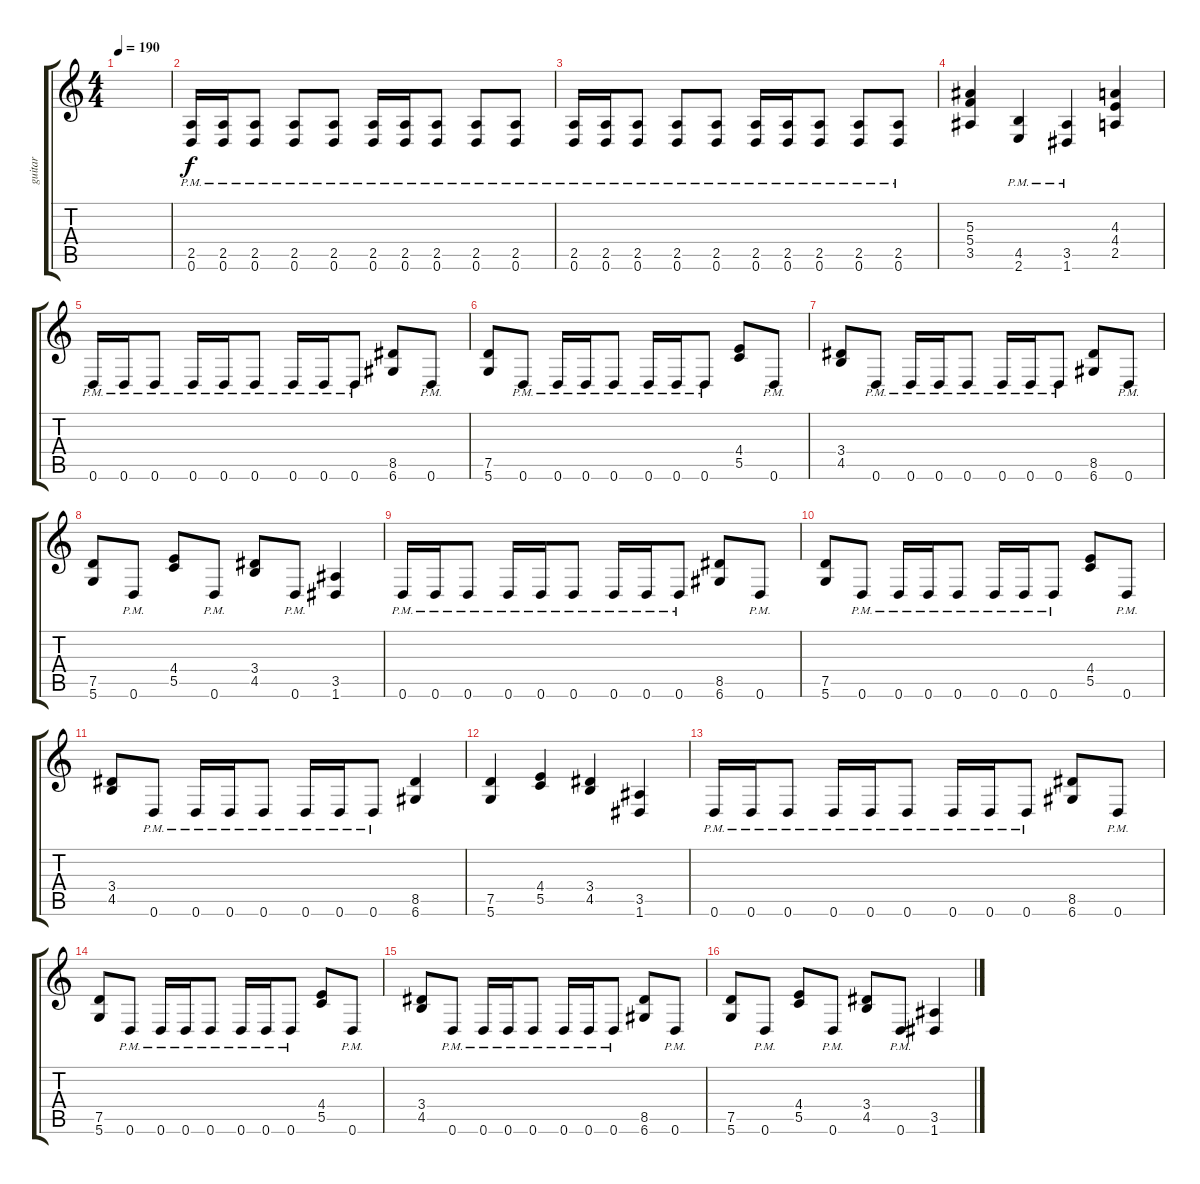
\track ("guitar" "guitar") {instrument distortionguitar}
\staff {score tabs}
\tuning (D4 A3 F3 C3 G2 D2) {hide}
\ts (4 4)
\tempo 190
\clef g2
\ks c
|
(2.5{pm} 0.6{pm}).16 (2.5{pm} 0.6{pm}).16 (2.5{pm} 0.6{pm}).8 (2.5{pm} 0.6{pm}).8 (2.5{pm} 0.6{pm}).8 (2.5{pm} 0.6{pm}).16 (2.5{pm} 0.6{pm}).16 (2.5{pm} 0.6{pm}).8 (2.5{pm} 0.6{pm}).8 (2.5{pm} 0.6{pm}).8 |
(2.5{pm} 0.6{pm}).16 (2.5{pm} 0.6{pm}).16 (2.5{pm} 0.6{pm}).8 (2.5{pm} 0.6{pm}).8 (2.5{pm} 0.6{pm}).8 (2.5{pm} 0.6{pm}).16 (2.5{pm} 0.6{pm}).16 (2.5{pm} 0.6{pm}).8 (2.5{pm} 0.6{pm}).8 (2.5{pm} 0.6{pm}).8 |
(5.3 5.4 3.5).4 (4.5{pm} 2.6{pm}).4 (3.5{pm} 1.6{pm}).4 (4.3 4.4 2.5).4 |
0.6{pm}.16 0.6{pm}.16 0.6{pm}.8 0.6{pm}.16 0.6{pm}.16 0.6{pm}.8 0.6{pm}.16 0.6{pm}.16 0.6{pm}.8 (8.5 6.6).8 0.6{pm}.8 |
(7.5 5.6).8 0.6{pm}.8 0.6{pm}.16 0.6{pm}.16 0.6{pm}.8 0.6{pm}.16 0.6{pm}.16 0.6{pm}.8 (4.4 5.5).8 0.6{pm}.8 |
(3.4 4.5).8 0.6{pm}.8 0.6{pm}.16 0.6{pm}.16 0.6{pm}.8 0.6{pm}.16 0.6{pm}.16 0.6{pm}.8 (8.5 6.6).8 0.6{pm}.8 |
(7.5 5.6).8 0.6{pm}.8 (4.4 5.5).8 0.6{pm}.8 (3.4 4.5).8 0.6{pm}.8 (3.5 1.6).4 |
0.6{pm}.16 0.6{pm}.16 0.6{pm}.8 0.6{pm}.16 0.6{pm}.16 0.6{pm}.8 0.6{pm}.16 0.6{pm}.16 0.6{pm}.8 (8.5 6.6).8 0.6{pm}.8 |
(7.5 5.6).8 0.6{pm}.8 0.6{pm}.16 0.6{pm}.16 0.6{pm}.8 0.6{pm}.16 0.6{pm}.16 0.6{pm}.8 (4.4 5.5).8 0.6{pm}.8 |
(3.4 4.5).8 0.6{pm}.8 0.6{pm}.16 0.6{pm}.16 0.6{pm}.8 0.6{pm}.16 0.6{pm}.16 0.6{pm}.8 (8.5 6.6).4 |
(7.5 5.6).4 (4.4 5.5).4 (3.4 4.5).4 (3.5 1.6).4 |
0.6{pm}.16 0.6{pm}.16 0.6{pm}.8 0.6{pm}.16 0.6{pm}.16 0.6{pm}.8 0.6{pm}.16 0.6{pm}.16 0.6{pm}.8 (8.5 6.6).8 0.6{pm}.8 |
(7.5 5.6).8 0.6{pm}.8 0.6{pm}.16 0.6{pm}.16 0.6{pm}.8 0.6{pm}.16 0.6{pm}.16 0.6{pm}.8 (4.4 5.5).8 0.6{pm}.8 |
(3.4 4.5).8 0.6{pm}.8 0.6{pm}.16 0.6{pm}.16 0.6{pm}.8 0.6{pm}.16 0.6{pm}.16 0.6{pm}.8 (8.5 6.6).8 0.6{pm}.8 |
(7.5 5.6).8 0.6{pm}.8 (4.4 5.5).8 0.6{pm}.8 (3.4 4.5).8 0.6{pm}.8 (3.5 1.6).4
